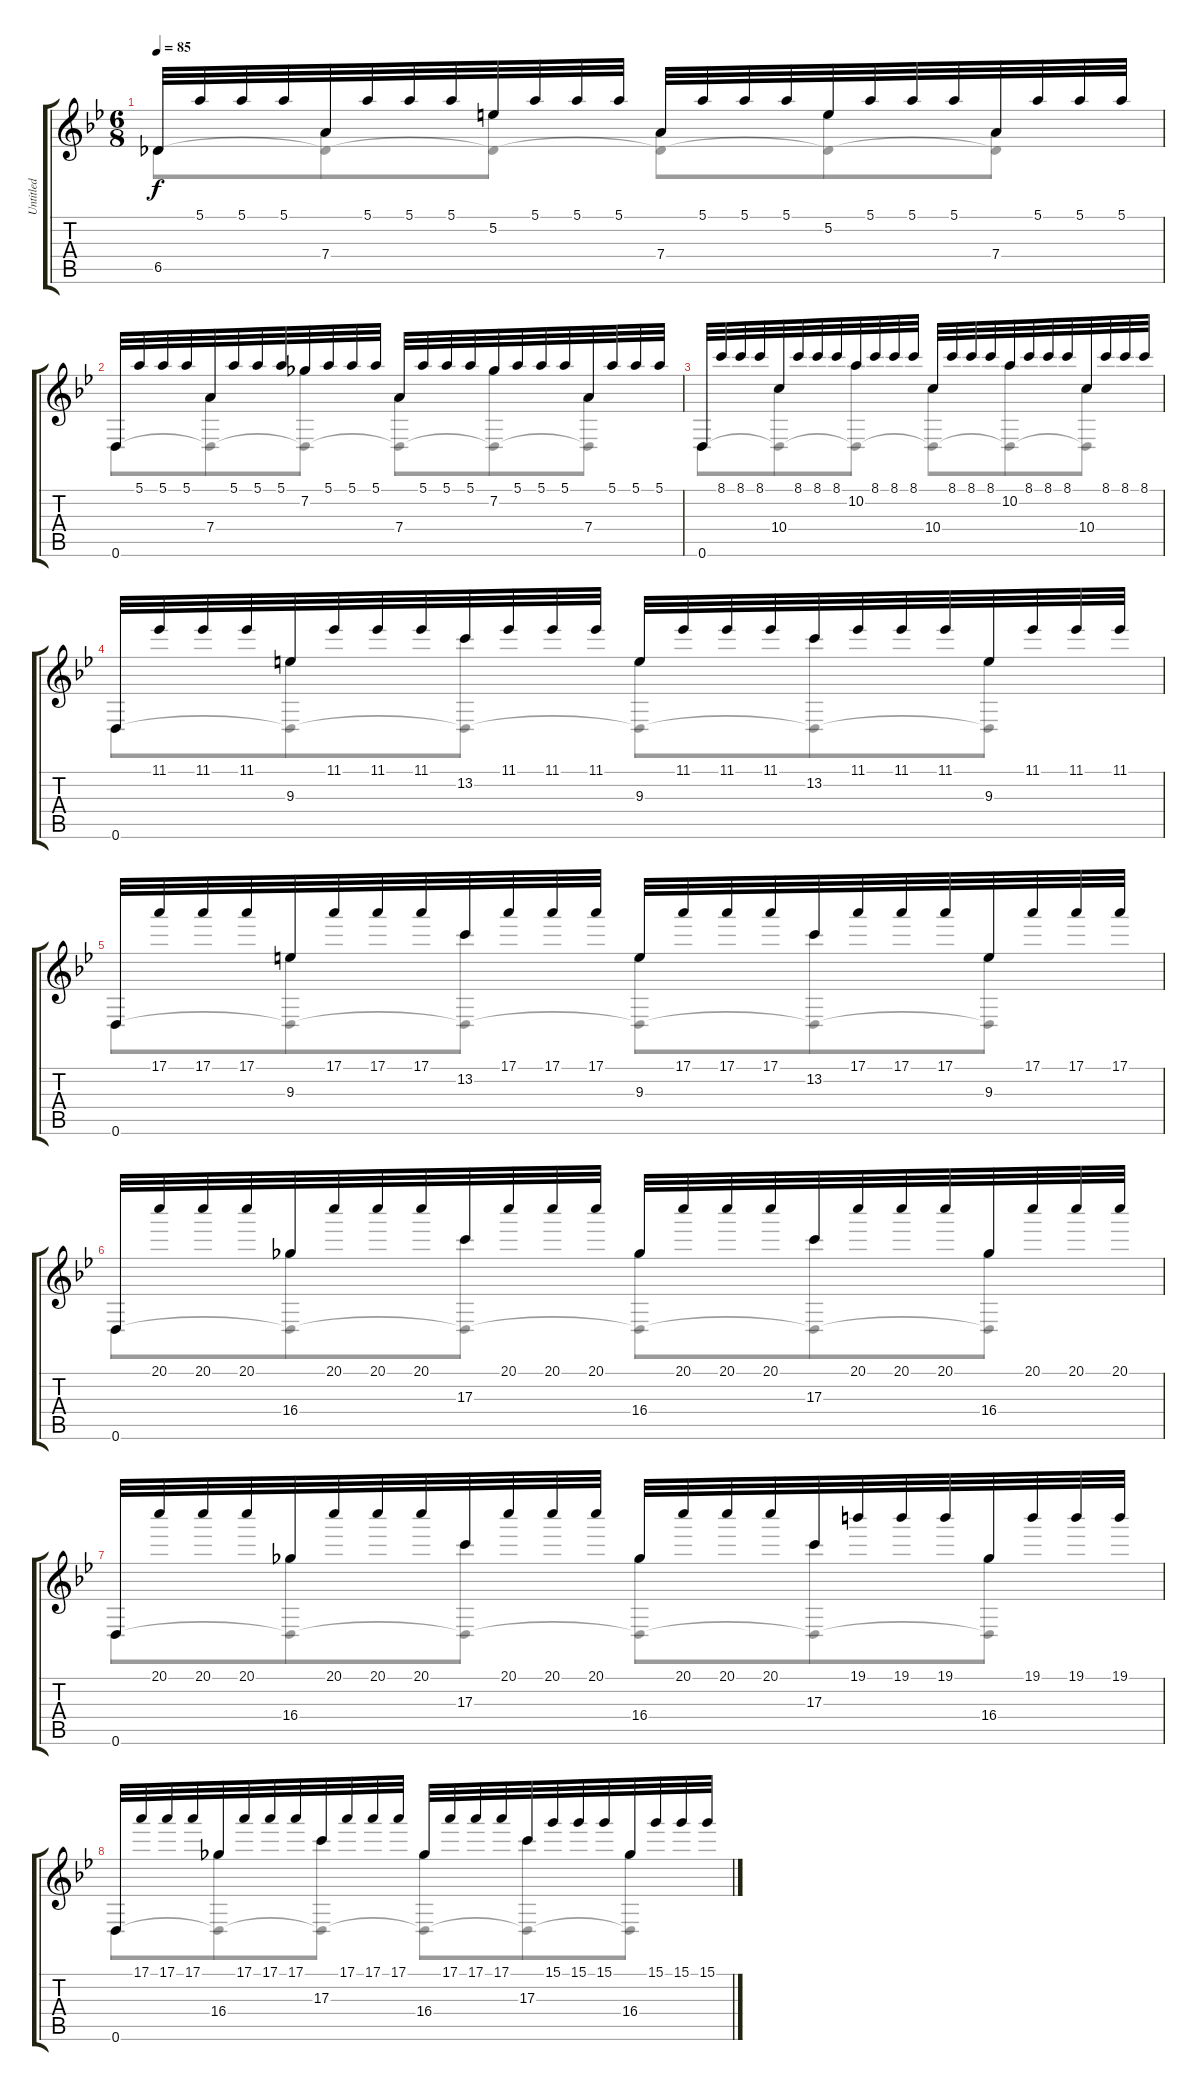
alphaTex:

\track ("Untitled" "Untitled") {instrument acousticguitarnylon}
\staff {score tabs}
\tuning (E4 B3 G3 D3 G2 D2) {hide}
\voice
\ts (6 8)
\tempo 85
\clef g2
\ks bb
6.5.32{dy f} 5.1.32 5.1.32 5.1.32 7.4.32 5.1.32 5.1.32 5.1.32 5.2.32 5.1.32 5.1.32 5.1.32 7.4.32 5.1.32 5.1.32 5.1.32 5.2.32 5.1.32 5.1.32 5.1.32 7.4.32 5.1.32 5.1.32 5.1.32 |
0.6.32 5.1.32 5.1.32 5.1.32 7.4.32 5.1.32 5.1.32 5.1.32 7.2.32 5.1.32 5.1.32 5.1.32 7.4.32 5.1.32 5.1.32 5.1.32 7.2.32 5.1.32 5.1.32 5.1.32 7.4.32 5.1.32 5.1.32 5.1.32 |
0.6.32 8.1.32 8.1.32 8.1.32 10.4.32 8.1.32 8.1.32 8.1.32 10.2.32 8.1.32 8.1.32 8.1.32 10.4.32 8.1.32 8.1.32 8.1.32 10.2.32 8.1.32 8.1.32 8.1.32 10.4.32 8.1.32 8.1.32 8.1.32 |
0.6.32 11.1.32 11.1.32 11.1.32 9.3.32 11.1.32 11.1.32 11.1.32 13.2.32 11.1.32 11.1.32 11.1.32 9.3.32 11.1.32 11.1.32 11.1.32 13.2.32 11.1.32 11.1.32 11.1.32 9.3.32 11.1.32 11.1.32 11.1.32 |
0.6.32 17.1.32 17.1.32 17.1.32 9.3.32 17.1.32 17.1.32 17.1.32 13.2.32 17.1.32 17.1.32 17.1.32 9.3.32 17.1.32 17.1.32 17.1.32 13.2.32 17.1.32 17.1.32 17.1.32 9.3.32 17.1.32 17.1.32 17.1.32 |
0.6.32 20.1.32 20.1.32 20.1.32 16.4.32 20.1.32 20.1.32 20.1.32 17.3.32 20.1.32 20.1.32 20.1.32 16.4.32 20.1.32 20.1.32 20.1.32 17.3.32 20.1.32 20.1.32 20.1.32 16.4.32 20.1.32 20.1.32 20.1.32 |
0.6.32 20.1.32 20.1.32 20.1.32 16.4.32 20.1.32 20.1.32 20.1.32 17.3.32 20.1.32 20.1.32 20.1.32 16.4.32 20.1.32 20.1.32 20.1.32 17.3.32 19.1.32 19.1.32 19.1.32 16.4.32 19.1.32 19.1.32 19.1.32 |
0.6.32 17.1.32 17.1.32 17.1.32 16.4.32 17.1.32 17.1.32 17.1.32 17.3.32 17.1.32 17.1.32 17.1.32 16.4.32 17.1.32 17.1.32 17.1.32 17.3.32 15.1.32 15.1.32 15.1.32 16.4.32 15.1.32 15.1.32 15.1.32
\voice
\clef g2
\ottava regular
\simile none
\ks bb
6.5.8{dy f} (7.4 6.5{t}).8 (5.2 6.5{t}).8 (7.4 6.5{t}).8 (5.2 6.5{t}).8 (7.4 6.5{t}).8 |
0.6.8 (7.4 0.6{t}).8 (7.2 0.6{t}).8 (7.4 0.6{t}).8 (7.2 0.6{t}).8 (7.4 0.6{t}).8 |
0.6.8 (10.4 0.6{t}).8 (10.2 0.6{t}).8 (10.4 0.6{t}).8 (10.2 0.6{t}).8 (10.4 0.6{t}).8 |
0.6.8 (9.3 0.6{t}).8 (13.2 0.6{t}).8 (9.3 0.6{t}).8 (13.2 0.6{t}).8 (9.3 0.6{t}).8 |
0.6.8 (9.3 0.6{t}).8 (13.2 0.6{t}).8 (9.3 0.6{t}).8 (13.2 0.6{t}).8 (9.3 0.6{t}).8 |
0.6.8 (16.4 0.6{t}).8 (17.3 0.6{t}).8 (16.4 0.6{t}).8 (17.3 0.6{t}).8 (16.4 0.6{t}).8 |
0.6.8 (16.4 0.6{t}).8 (17.3 0.6{t}).8 (16.4 0.6{t}).8 (17.3 0.6{t}).8 (16.4 0.6{t}).8 |
0.6.8 (16.4 0.6{t}).8 (17.3 0.6{t}).8 (16.4 0.6{t}).8 (17.3 0.6{t}).8 (16.4 0.6{t}).8
